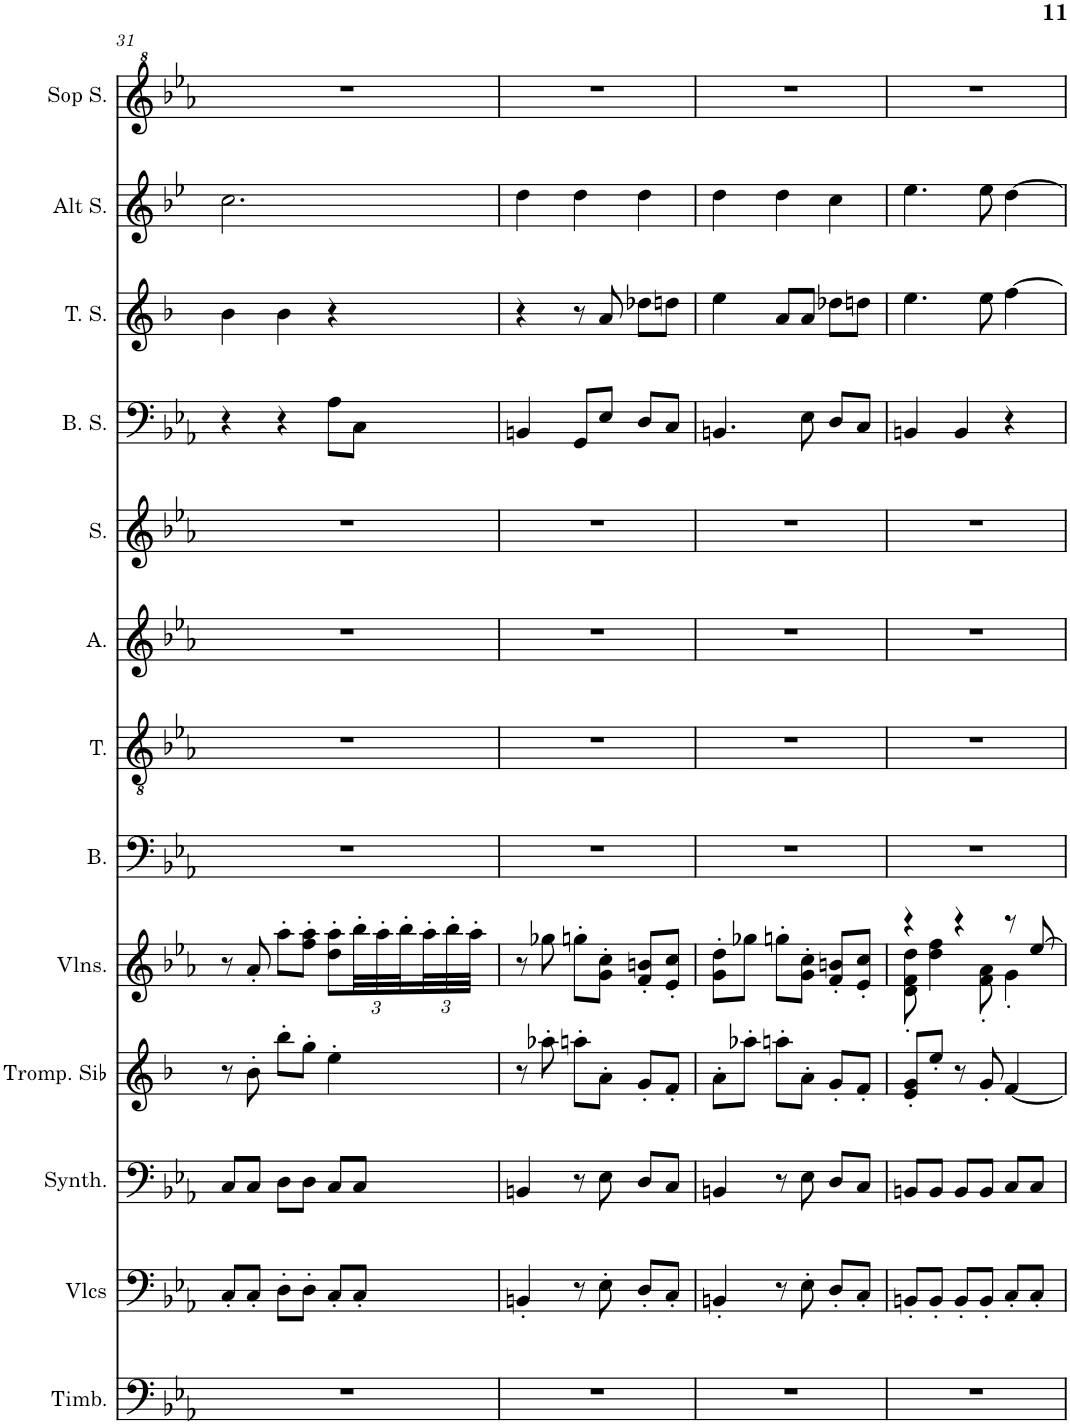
**kern	**kern	**kern	**kern	**kern	**kern	**kern	**kern	**kern	**kern	**kern	**kern	**kern
*part13	*part12	*part11	*part10	*part9	*part8	*part7	*part6	*part5	*part4	*part3	*part2	*part1
*staff13	*staff12	*staff11	*staff10	*staff9	*staff8	*staff7	*staff6	*staff5	*staff4	*staff3	*staff2	*staff1
*I"Timbales, Staff-1	*I"Violoncelles, D'Bass/Strings, etc	*I"Synthétiseur d'instruments à cordes, Synth strings, etc	*I"Trompette en Sib, Synth strings 2	*I"Violons, 1st violins	*I"Basse	*I"Ténor	*I"Alto	*I"Soprano	*I"Basse Solo	*I"Tenor Solo	*I"Alto Solo	*I"Soprano Solo
*I'Timb.	*I'Vlcs	*I'Synth.	*I'Tromp. Sib	*I'Vlns.	*I'B.	*I'T.	*I'A.	*I'S.	*I'B. S.	*I'T. S.	*I'Alt S.	*I'Sop S.
!!LO:PB:g=z
*clefF4	*clefF4	*clefF4	*clefG2	*clefG2	*clefF4	*clefGv2	*clefG2	*clefG2	*clefF4	*clefG2	*clefG2	*clefG^2
*	*	*	*Trd1c2	*	*	*	*	*	*	*Trd8c14	*Trd4c7	*
*k[b-e-a-]	*k[b-e-a-]	*k[b-e-a-]	*k[b-]	*k[b-e-a-]	*k[b-e-a-]	*k[b-e-a-]	*k[b-e-a-]	*k[b-e-a-]	*k[b-e-a-]	*k[b-]	*k[b-e-]	*k[b-e-a-]
*M3/4	*M3/4	*M3/4	*M3/4	*M3/4	*M3/4	*M3/4	*M3/4	*M3/4	*M3/4	*M3/4	*M3/4	*M3/4
=31	=31	=31	=31	=31	=31	=31	=31	=31	=31	=31	=31	=31
2.r	8C'/L	8C/L	8r	8r	2.r	2.r	2.r	2.r	4r	4b-\	2.cc\	2.r
.	8C'/J	8C/J	8b-'\	8a-'/	.	.	.	.	.	.	.	.
.	8D'\L	8D\L	8bb-'\L	8aa-'\L	.	.	.	.	4r	4b-\	.	.
.	8D'\J	8D\J	8gg'\J	8ff\' 8aa-\'J	.	.	.	.	.	.	.	.
.	8C'/L	8C/L	4ee'\	8dd\' 8aa-\'L	.	.	.	.	8A-\L	4r	.	.
*	*	*	*	*Xbrackettup	*	*	*	*	*	*	*	*
.	8C'/J	8C/J	.	48bb-'\LL	.	.	.	.	8C\J	.	.	.
.	.	.	.	48aa-'\	.	.	.	.	.	.	.	.
.	.	.	.	48bb-'\	.	.	.	.	.	.	.	.
.	.	.	.	48aa-'\	.	.	.	.	.	.	.	.
.	.	.	.	48bb-'\	.	.	.	.	.	.	.	.
.	.	.	.	48aa-'\JJJ	.	.	.	.	.	.	.	.
=32	=32	=32	=32	=32	=32	=32	=32	=32	=32	=32	=32	=32
2.r	4BBn'/	4BBn/	8r	8r	2.r	2.r	2.r	2.r	4BBn/	4r	4dd\	2.r
.	.	.	8aa-X'\	8gg-X\	.	.	.	.	.	.	.	.
.	8r	8r	8aan'\L	8ggn'\L	.	.	.	.	8GG/L	8r	4dd\	.
.	8E-'\	8E-\	8a'\J	8g\' 8cc\'J	.	.	.	.	8E-/J	8a/	.	.
.	8D'/L	8D/L	8g'/L	8f/' 8bn/'L	.	.	.	.	8D/L	8dd-X\L	4dd\	.
.	8C'/J	8C/J	8f'/J	8e-/' 8cc/'J	.	.	.	.	8C/J	8ddn\J	.	.
=33	=33	=33	=33	=33	=33	=33	=33	=33	=33	=33	=33	=33
2.r	4BBn'/	4BBn/	8a'\L	8g\' 8dd\'L	2.r	2.r	2.r	2.r	4.BBn/	4ee\	4dd\	2.r
.	.	.	8aa-X'\J	8gg-X\J	.	.	.	.	.	.	.	.
.	8r	8r	8aan'\L	8ggn'\L	.	.	.	.	.	8a/L	4dd\	.
.	8E-'\	8E-\	8a'\J	8g\' 8cc\'J	.	.	.	.	8E-\	8a/J	.	.
.	8D'/L	8D/L	8g'/L	8f/' 8bn/'L	.	.	.	.	8D/L	8dd-X\L	4cc\	.
.	8C'/J	8C/J	8f'/J	8e-/' 8cc/'J	.	.	.	.	8C/J	8ddn\J	.	.
=34	=34	=34	=34	=34	=34	=34	=34	=34	=34	=34	=34	=34
*	*	*	*	*^	*	*	*	*	*	*	*	*
2.r	8BBn'/L	8BBn/L	8e/' 8g/'L	4r	8d\' 8f\' 8dd\'	2.r	2.r	2.r	2.r	4BBn/	4.ee\	4.ee-\	2.r
.	8BB'/J	8BB/J	8ee'/J	.	4dd\ 4ff\	.	.	.	.	.	.	.	.
.	8BB'/L	8BB/L	8r	4r	.	.	.	.	.	4BB/	.	.	.
.	8BB'/J	8BB/J	8g'/	.	8f\' 8a-\'	.	.	.	.	.	8ee\	8ee-\	.
.	8C'/L	8C/L	[4f/	8r	4g'\	.	.	.	.	4r	[4ff\	[4dd\	.
.	8C'/J	8C/J	.	[8ee-/	.	.	.	.	.	.	.	.	.
*	*	*	*	*v	*v	*	*	*	*	*	*	*	*
=	=	=	=	=	=	=	=	=	=	=	=	=
*-	*-	*-	*-	*-	*-	*-	*-	*-	*-	*-	*-	*-
